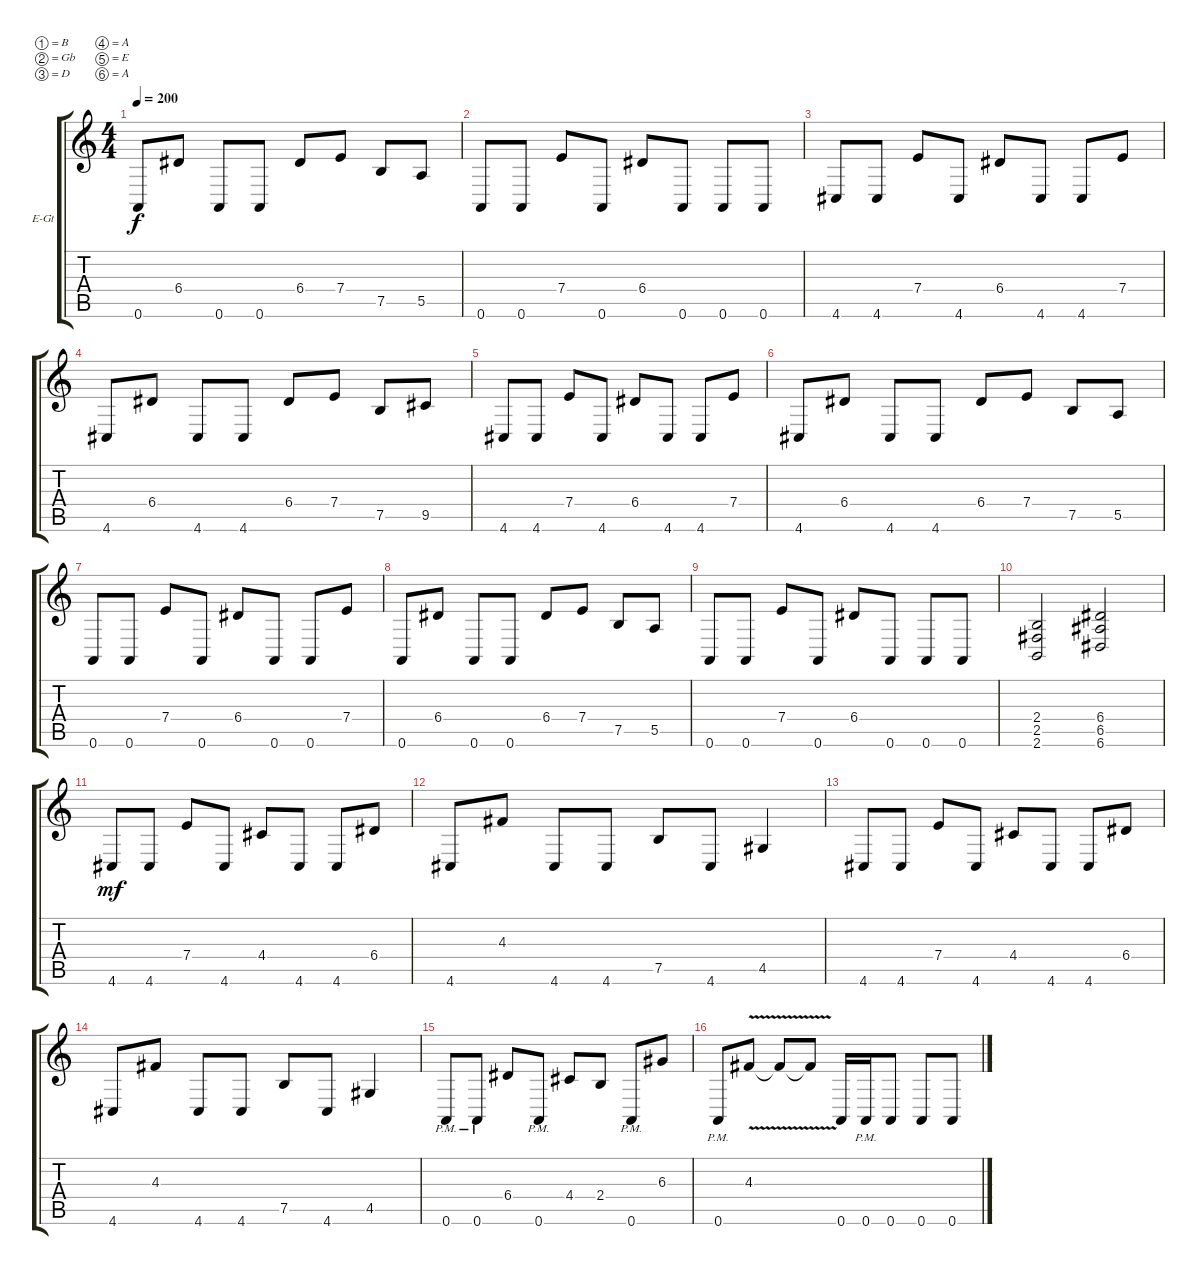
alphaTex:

\bracketExtendMode groupsimilarinstruments
\firstSystemTrackNameOrientation horizontal
\otherSystemsTrackNameOrientation horizontal
\track ("La Metalcoreuse" "E-Gt") {instrument distortionguitar}
\staff {score tabs}
\tuning (B3 Gb3 D3 A2 E2 A1)
\ts (4 4)
\tempo 200
\clef g2
\ks c
0.6.8{dy f} 6.4.8 0.6.8 0.6.8 6.4.8 7.4.8 7.5.8 5.5.8 |
0.6.8 0.6.8 7.4.8 0.6.8 6.4.8 0.6.8 0.6.8 0.6.8 |
4.6.8 4.6.8 7.4.8 4.6.8 6.4.8 4.6.8 4.6.8 7.4.8 |
4.6.8 6.4.8 4.6.8 4.6.8 6.4.8 7.4.8 7.5.8 9.5.8 |
4.6.8 4.6.8 7.4.8 4.6.8 6.4.8 4.6.8 4.6.8 7.4.8 |
4.6.8 6.4.8 4.6.8 4.6.8 6.4.8 7.4.8 7.5.8 5.5.8 |
0.6.8 0.6.8 7.4.8 0.6.8 6.4.8 0.6.8 0.6.8 7.4.8 |
0.6.8 6.4.8 0.6.8 0.6.8 6.4.8 7.4.8 7.5.8 5.5.8 |
0.6.8 0.6.8 7.4.8 0.6.8 6.4.8 0.6.8 0.6.8 0.6.8 |
(2.4 2.5 2.6).2 (6.4 6.5 6.6).2 |
4.6.8{dy mf} 4.6.8 7.4.8 4.6.8 4.4.8 4.6.8 4.6.8 6.4.8 |
4.6.8 4.3.8 4.6.8 4.6.8 7.5.8 4.6.8 4.5.4 |
4.6.8 4.6.8 7.4.8 4.6.8 4.4.8 4.6.8 4.6.8 6.4.8 |
4.6.8 4.3.8 4.6.8 4.6.8 7.5.8 4.6.8 4.5.4 |
0.6{pm}.8 0.6{pm}.8 6.4.8 0.6{pm}.8 4.4.8 2.4.8 0.6{pm}.8 6.3.8 |
0.6{pm}.8 4.3{v}.8 4.3{v t}.8 4.3{v t}.8 0.6.16 0.6{pm}.16 0.6.8 0.6.8 0.6.8
